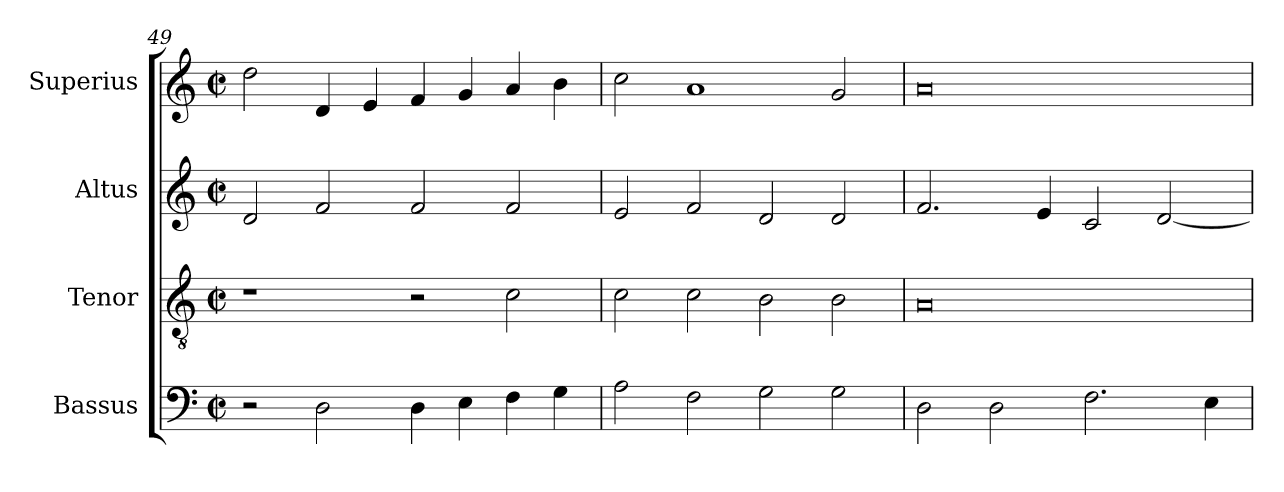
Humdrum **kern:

**kern	**kern	**kern	**kern
*part4	*part3	*part2	*part1
*staff4	*staff3	*staff2	*staff1
*I"Bassus	*I"Tenor	*I"Altus	*I"Superius
*I'B.	*I'T.	*I'A.	*I'S.
*clefF4	*clefGv2	*clefG2	*clefG2
*	*ITrd7c12	*	*
*k[]	*k[]	*k[]	*k[]
*C:	*C:	*C:	*C:
*M2/2	*M2/2	*M2/2	*M2/2
*met(c|)	*met(c|)	*met(c|)	*met(c|)
=49	=49	=49	=49
2r	1r	2di/	2ddi\
2Di\	.	2fi/	4di/
.	.	.	4ei/
4Di\	2r	2fi/	4fi/
4Ei\	.	.	4gi/
4Fi\	2Ci\	2fi/	4ai/
4Gi\	.	.	4bi\
=50	=50	=50	=50
2Ai\	2Ci\	2ei/	2cci\
2Fi\	2Ci\	2fi/	1ai
2Gi\	2BBi\	2di/	.
2Gi\	2BBi\	2di/	2gi/
=51	=51	=51	=51
2Di\	0AAi	2.fi/	0ai
2Di\	.	.	.
.	.	4ei/	.
2.Fi\	.	2ci/	.
.	.	[<2di/	.
4Ei\	.	.	.
=	=	=	=
*-	*-	*-	*-
